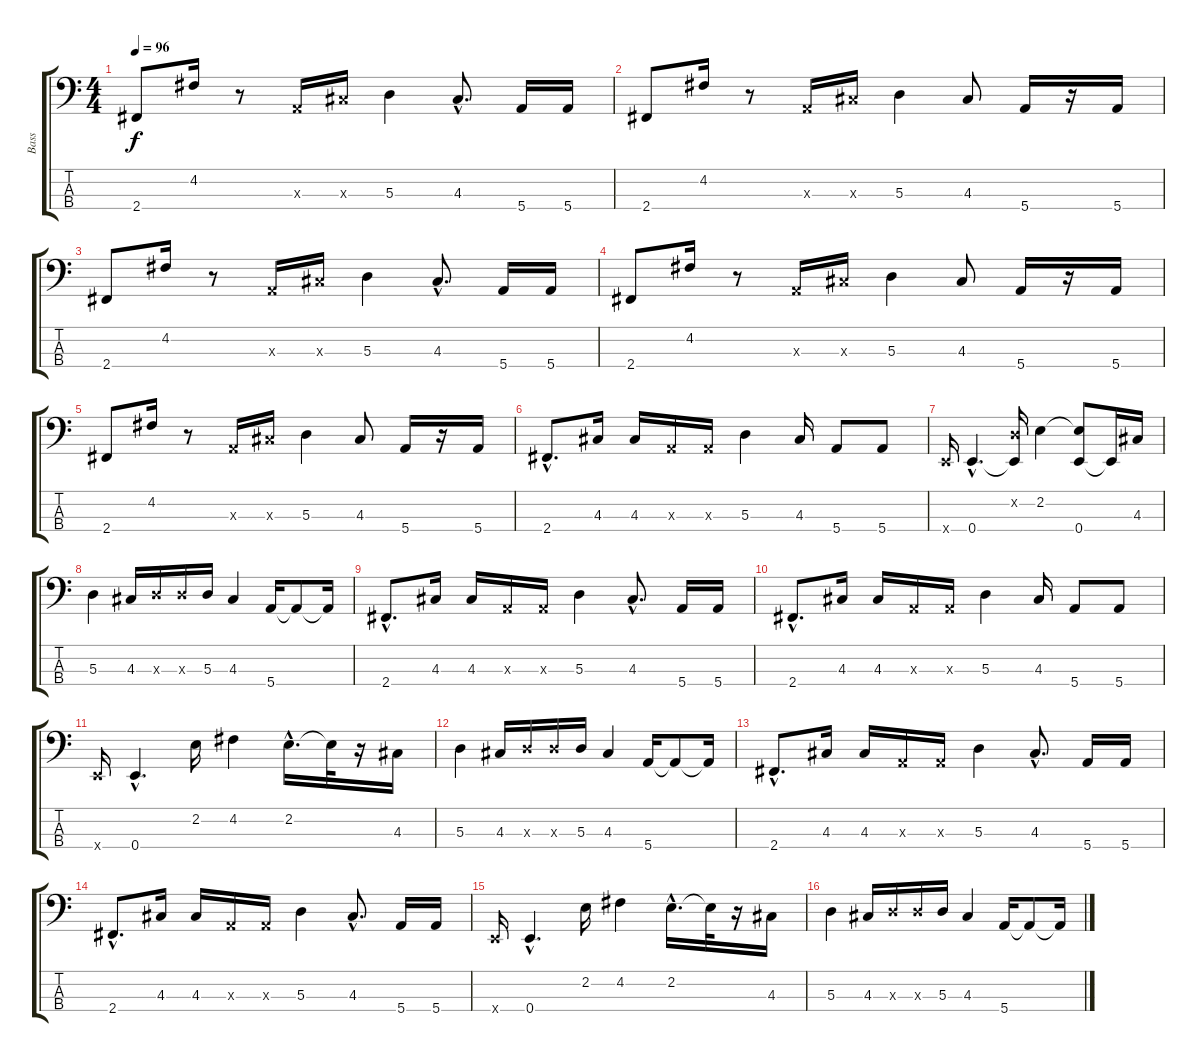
\track ("Bass" "Bass") {instrument fretlessbass}
\staff {score tabs}
\tuning (G2 D2 A1 E1) {hide}
\ts (4 4)
\tempo 96
\clef f4
\ks c
2.4.8{dy f} 4.2.16 r.8 0.3{x}.16 4.3{x}.16 5.3.4 4.3{hac}.8{d} 5.4.16 5.4.16 |
2.4.8 4.2.16 r.8 0.3{x}.16 4.3{x}.16 5.3.4 4.3.8 5.4.16 r.16 5.4.16 |
2.4.8 4.2.16 r.8 0.3{x}.16 4.3{x}.16 5.3.4 4.3{hac}.8{d} 5.4.16 5.4.16 |
2.4.8 4.2.16 r.8 0.3{x}.16 4.3{x}.16 5.3.4 4.3.8 5.4.16 r.16 5.4.16 |
2.4.8 4.2.16 r.8 0.3{x}.16 4.3{x}.16 5.3.4 4.3.8 5.4.16 r.16 5.4.16 |
2.4{hac}.8{d} 4.3.16 4.3.16 0.3{x}.16 0.3{x}.16 5.3.4 4.3.16 5.4.8 5.4.8 |
0.4{x}.16 0.4{hac}.4{d} (0.2{x} 0.4{t}).16 2.2.4 (2.2{t} 0.4).8 0.4{t}.16 4.3.16 |
5.3.4 4.3.16 5.3{x}.16 5.3{x}.16 5.3.16 4.3.4 5.4.16 5.4{t}.8 5.4{t}.16 |
2.4{hac}.8{d} 4.3.16 4.3.16 0.3{x}.16 0.3{x}.16 5.3.4 4.3{hac}.8{d} 5.4.16 5.4.16 |
2.4{hac}.8{d} 4.3.16 4.3.16 0.3{x}.16 0.3{x}.16 5.3.4 4.3.16 5.4.8 5.4.8 |
0.4{x}.16 0.4{hac}.4{d} 2.2.16 4.2.4 2.2{hac}.16{d} 2.2{t}.32 r.16 4.3.16 |
5.3.4 4.3.16 5.3{x}.16 5.3{x}.16 5.3.16 4.3.4 5.4.16 5.4{t}.8 5.4{t}.16 |
2.4{hac}.8{d} 4.3.16 4.3.16 0.3{x}.16 0.3{x}.16 5.3.4 4.3{hac}.8{d} 5.4.16 5.4.16 |
2.4{hac}.8{d} 4.3.16 4.3.16 0.3{x}.16 0.3{x}.16 5.3.4 4.3{hac}.8{d} 5.4.16 5.4.16 |
0.4{x}.16 0.4{hac}.4{d} 2.2.16 4.2.4 2.2{hac}.16{d} 2.2{t}.32 r.16 4.3.16 |
5.3.4 4.3.16 5.3{x}.16 5.3{x}.16 5.3.16 4.3.4 5.4.16 5.4{t}.8 5.4{t}.16
